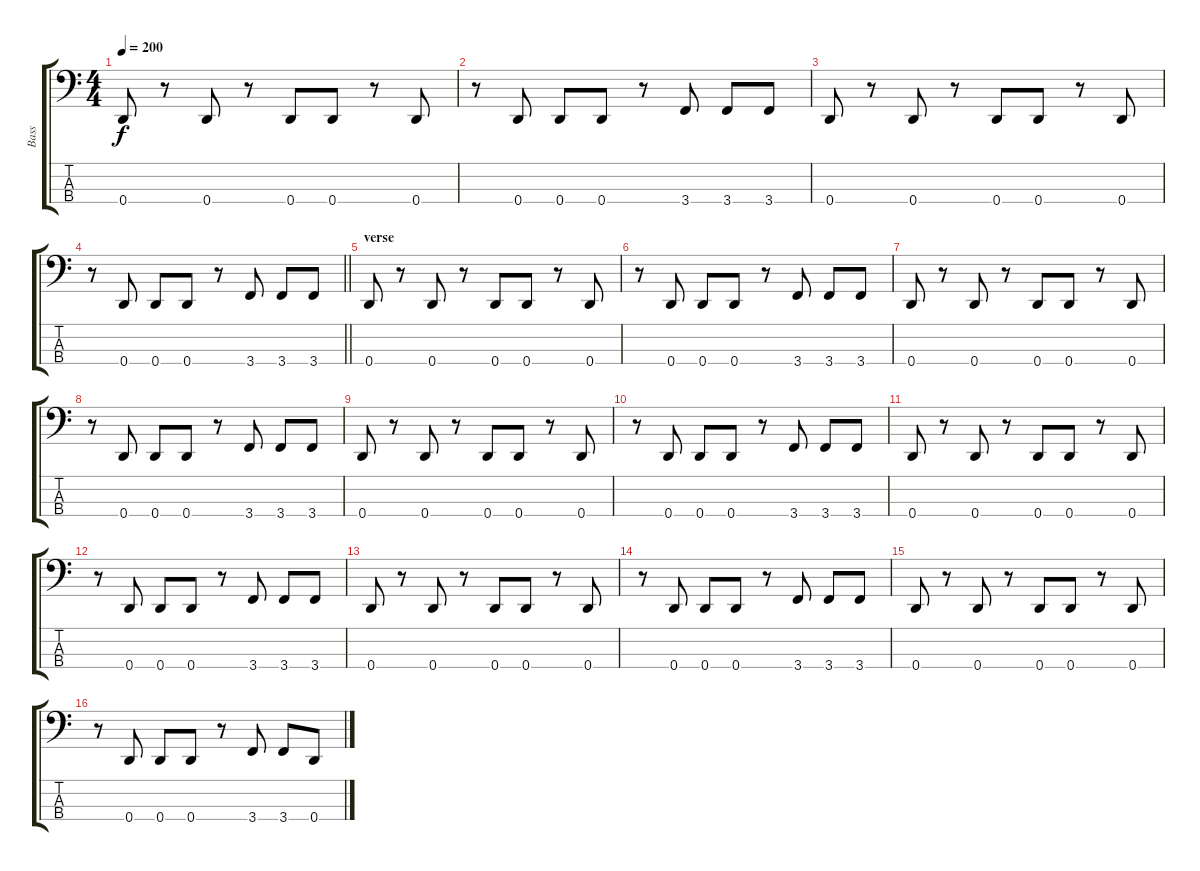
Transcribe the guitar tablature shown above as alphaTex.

\track ("Bass" "Bass") {instrument electricbassfinger}
\staff {score tabs}
\tuning (G2 D2 A1 D1) {hide}
\ts (4 4)
\tempo 200
\clef f4
\ks c
0.4.8{dy f} r.8 0.4.8 r.8 0.4.8 0.4.8 r.8 0.4.8 |
r.8 0.4.8 0.4.8 0.4.8 r.8 3.4.8 3.4.8 3.4.8 |
0.4.8 r.8 0.4.8 r.8 0.4.8 0.4.8 r.8 0.4.8 |
\barLineRight lightlight
r.8 0.4.8 0.4.8 0.4.8 r.8 3.4.8 3.4.8 3.4.8 |
\section ("" "verse")
0.4.8 r.8 0.4.8 r.8 0.4.8 0.4.8 r.8 0.4.8 |
r.8 0.4.8 0.4.8 0.4.8 r.8 3.4.8 3.4.8 3.4.8 |
0.4.8 r.8 0.4.8 r.8 0.4.8 0.4.8 r.8 0.4.8 |
r.8 0.4.8 0.4.8 0.4.8 r.8 3.4.8 3.4.8 3.4.8 |
0.4.8 r.8 0.4.8 r.8 0.4.8 0.4.8 r.8 0.4.8 |
r.8 0.4.8 0.4.8 0.4.8 r.8 3.4.8 3.4.8 3.4.8 |
0.4.8 r.8 0.4.8 r.8 0.4.8 0.4.8 r.8 0.4.8 |
r.8 0.4.8 0.4.8 0.4.8 r.8 3.4.8 3.4.8 3.4.8 |
0.4.8 r.8 0.4.8 r.8 0.4.8 0.4.8 r.8 0.4.8 |
r.8 0.4.8 0.4.8 0.4.8 r.8 3.4.8 3.4.8 3.4.8 |
0.4.8 r.8 0.4.8 r.8 0.4.8 0.4.8 r.8 0.4.8 |
r.8 0.4.8 0.4.8 0.4.8 r.8 3.4.8 3.4.8 0.4.8
